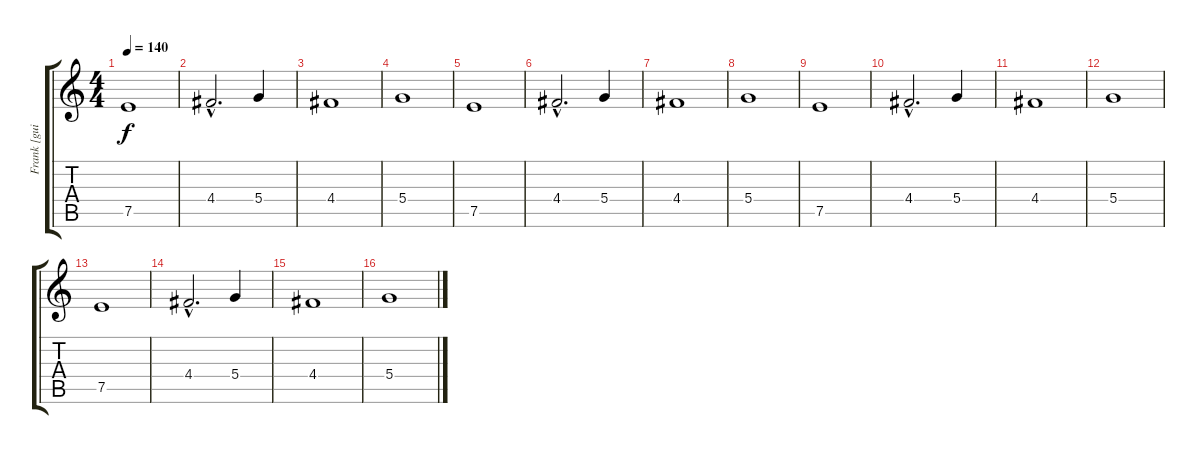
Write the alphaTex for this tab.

\track ("Frank [guitarra]" "Frank [gui") {instrument overdrivenguitar}
\staff {score tabs}
\tuning (E4 B3 G3 D3 A2 E2) {hide}
\ts (4 4)
\tempo 140
\clef g2
\ks c
7.5.1{dy f} |
4.4{hac}.2{d} 5.4.4 |
4.4.1 |
5.4.1 |
7.5.1 |
4.4{hac}.2{d} 5.4.4 |
4.4.1 |
5.4.1 |
7.5.1 |
4.4{hac}.2{d} 5.4.4 |
4.4.1 |
5.4.1 |
7.5.1 |
4.4{hac}.2{d} 5.4.4 |
4.4.1 |
5.4.1
